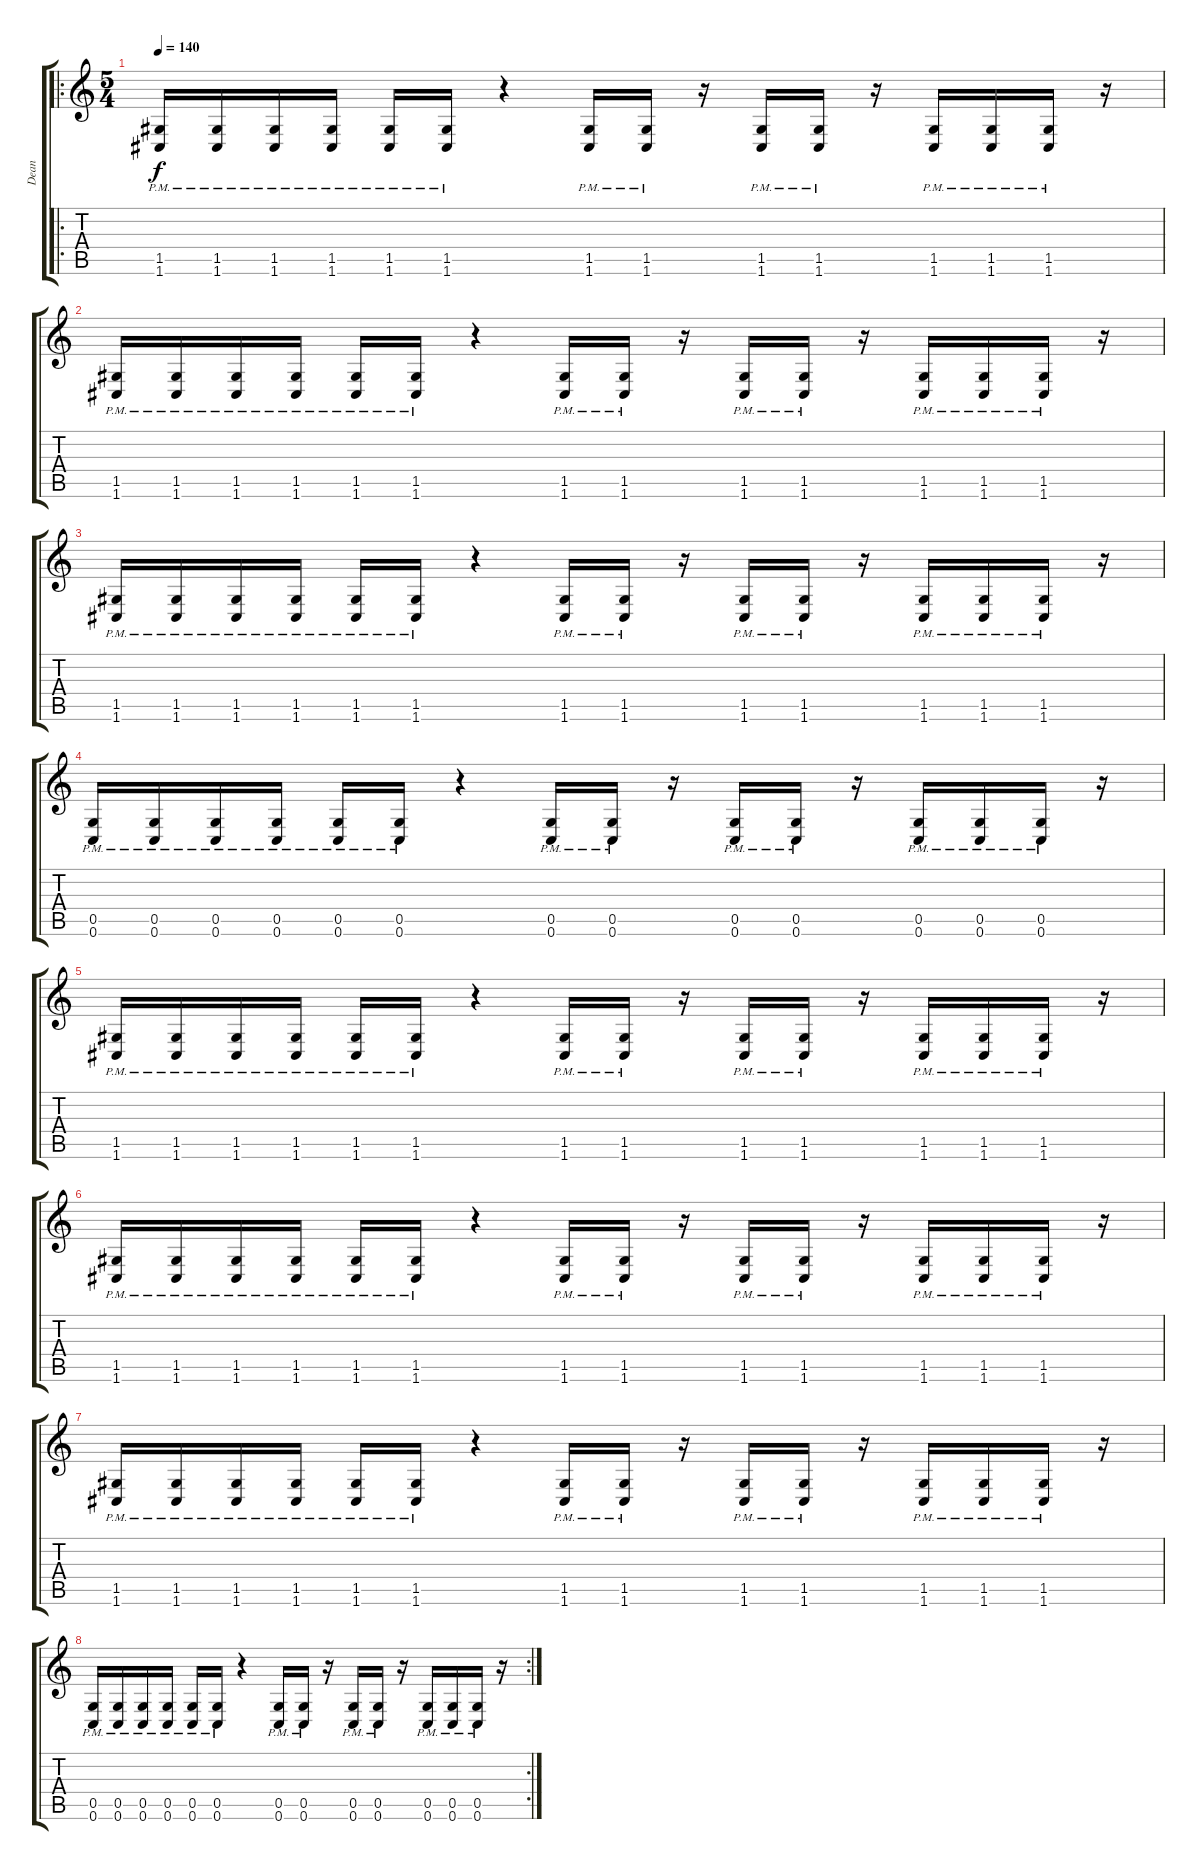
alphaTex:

\track ("Dean" "Dean") {instrument distortionguitar}
\staff {score tabs}
\tuning (D4 A3 F3 C3 G2 C2) {hide}
\ro
\ts (5 4)
\tempo 140
\clef g2
\ks c
(1.5{pm} 1.6{pm}).16{dy f volume 12} (1.5{pm} 1.6{pm}).16 (1.5{pm} 1.6{pm}).16 (1.5{pm} 1.6{pm}).16 (1.5{pm} 1.6{pm}).16 (1.5{pm} 1.6{pm}).16 r.4 (1.5{pm} 1.6{pm}).16 (1.5{pm} 1.6{pm}).16 r.16 (1.5{pm} 1.6{pm}).16 (1.5{pm} 1.6{pm}).16 r.16 (1.5{pm} 1.6{pm}).16 (1.5{pm} 1.6{pm}).16 (1.5{pm} 1.6{pm}).16 r.16 |
(1.5{pm} 1.6{pm}).16{volume 12} (1.5{pm} 1.6{pm}).16 (1.5{pm} 1.6{pm}).16 (1.5{pm} 1.6{pm}).16 (1.5{pm} 1.6{pm}).16 (1.5{pm} 1.6{pm}).16 r.4 (1.5{pm} 1.6{pm}).16 (1.5{pm} 1.6{pm}).16 r.16 (1.5{pm} 1.6{pm}).16 (1.5{pm} 1.6{pm}).16 r.16 (1.5{pm} 1.6{pm}).16 (1.5{pm} 1.6{pm}).16 (1.5{pm} 1.6{pm}).16 r.16 |
(1.5{pm} 1.6{pm}).16{volume 12} (1.5{pm} 1.6{pm}).16 (1.5{pm} 1.6{pm}).16 (1.5{pm} 1.6{pm}).16 (1.5{pm} 1.6{pm}).16 (1.5{pm} 1.6{pm}).16 r.4 (1.5{pm} 1.6{pm}).16 (1.5{pm} 1.6{pm}).16 r.16 (1.5{pm} 1.6{pm}).16 (1.5{pm} 1.6{pm}).16 r.16 (1.5{pm} 1.6{pm}).16 (1.5{pm} 1.6{pm}).16 (1.5{pm} 1.6{pm}).16 r.16 |
(0.5{pm} 0.6{pm}).16{volume 12} (0.5{pm} 0.6{pm}).16 (0.5{pm} 0.6{pm}).16 (0.5{pm} 0.6{pm}).16 (0.5{pm} 0.6{pm}).16 (0.5{pm} 0.6{pm}).16 r.4 (0.5{pm} 0.6{pm}).16 (0.5{pm} 0.6{pm}).16 r.16 (0.5{pm} 0.6{pm}).16 (0.5{pm} 0.6{pm}).16 r.16 (0.5{pm} 0.6{pm}).16 (0.5{pm} 0.6{pm}).16 (0.5{pm} 0.6{pm}).16 r.16 |
(1.5{pm} 1.6{pm}).16{volume 12} (1.5{pm} 1.6{pm}).16 (1.5{pm} 1.6{pm}).16 (1.5{pm} 1.6{pm}).16 (1.5{pm} 1.6{pm}).16 (1.5{pm} 1.6{pm}).16 r.4 (1.5{pm} 1.6{pm}).16 (1.5{pm} 1.6{pm}).16 r.16 (1.5{pm} 1.6{pm}).16 (1.5{pm} 1.6{pm}).16 r.16 (1.5{pm} 1.6{pm}).16 (1.5{pm} 1.6{pm}).16 (1.5{pm} 1.6{pm}).16 r.16 |
(1.5{pm} 1.6{pm}).16{volume 12} (1.5{pm} 1.6{pm}).16 (1.5{pm} 1.6{pm}).16 (1.5{pm} 1.6{pm}).16 (1.5{pm} 1.6{pm}).16 (1.5{pm} 1.6{pm}).16 r.4 (1.5{pm} 1.6{pm}).16 (1.5{pm} 1.6{pm}).16 r.16 (1.5{pm} 1.6{pm}).16 (1.5{pm} 1.6{pm}).16 r.16 (1.5{pm} 1.6{pm}).16 (1.5{pm} 1.6{pm}).16 (1.5{pm} 1.6{pm}).16 r.16 |
(1.5{pm} 1.6{pm}).16{volume 12} (1.5{pm} 1.6{pm}).16 (1.5{pm} 1.6{pm}).16 (1.5{pm} 1.6{pm}).16 (1.5{pm} 1.6{pm}).16 (1.5{pm} 1.6{pm}).16 r.4 (1.5{pm} 1.6{pm}).16 (1.5{pm} 1.6{pm}).16 r.16 (1.5{pm} 1.6{pm}).16 (1.5{pm} 1.6{pm}).16 r.16 (1.5{pm} 1.6{pm}).16 (1.5{pm} 1.6{pm}).16 (1.5{pm} 1.6{pm}).16 r.16 |
\rc 2
(0.5{pm} 0.6{pm}).16{volume 12} (0.5{pm} 0.6{pm}).16 (0.5{pm} 0.6{pm}).16 (0.5{pm} 0.6{pm}).16 (0.5{pm} 0.6{pm}).16 (0.5{pm} 0.6{pm}).16 r.4 (0.5{pm} 0.6{pm}).16 (0.5{pm} 0.6{pm}).16 r.16 (0.5{pm} 0.6{pm}).16 (0.5{pm} 0.6{pm}).16 r.16 (0.5{pm} 0.6{pm}).16 (0.5{pm} 0.6{pm}).16 (0.5{pm} 0.6{pm}).16 r.16
